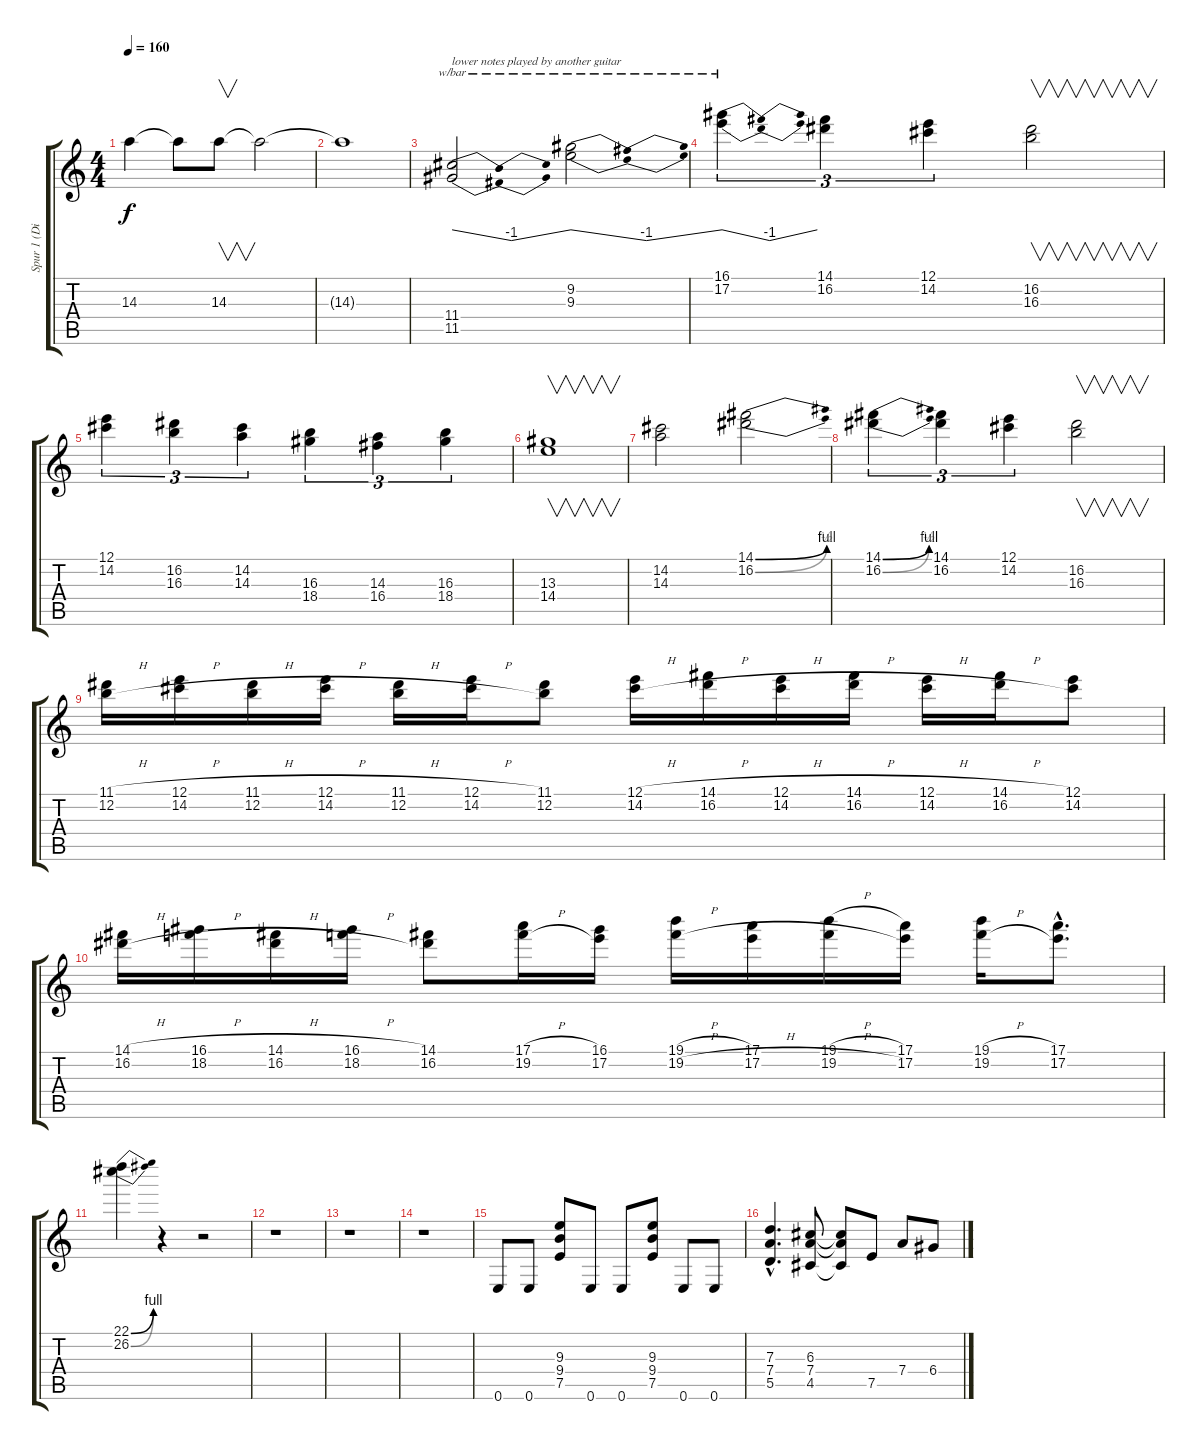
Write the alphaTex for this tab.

\track ("Spur 1 (Disto)" "Spur 1 (Di") {instrument distortionguitar}
\staff {score tabs}
\tuning (E4 B3 G3 D3 A2 E2) {hide}
\ts (4 4)
\tempo 160
\clef g2
\ks c
14.3{t}.4{dy f} 14.3{t}.8 14.3.8{v} 14.3{t}.2 |
14.3{t}.1 |
(11.4 11.5).2{tbe (dip default 0 0 30 -4 60 0) txt "lower notes played by another guitar"} (9.2 9.3).2{tbe (dip default 0 0 30 -4 60 0)} |
(16.1 17.2).4{tu (3 2) tbe (dip default 0 0 30 -4 60 0)} (14.1 16.2).4{tu (3 2)} (12.1 14.2).4{tu (3 2)} (16.2 16.3).2{v} |
(12.1 14.2).4{tu (3 2)} (16.2 16.3).4{tu (3 2)} (14.2 14.3).4{tu (3 2)} (16.3 18.4).4{tu (3 2)} (14.3 16.4).4{tu (3 2)} (16.3 18.4).4{tu (3 2)} |
(13.3 14.4).1{v} |
(14.2 14.3).2 (14.1{be (bend 0 0 60 4)} 16.2{be (bend 0 0 60 2)}).2 |
(14.1{be (bend 0 0 60 4)} 16.2{be (bend 0 0 60 2)}).4{tu (3 2)} (14.1 16.2).4{tu (3 2)} (12.1 14.2).4{tu (3 2)} (16.2 16.3).2{v} |
(11.1{h} 12.2{h}).16 (12.1{h} 14.2{h}).16 (11.1{h} 12.2{h}).16 (12.1{h} 14.2{h}).16 (11.1{h} 12.2{h}).16 (12.1{h} 14.2{h}).16 (11.1 12.2).8 (12.1{h} 14.2{h}).16 (14.1{h} 16.2{h}).16 (12.1{h} 14.2{h}).16 (14.1{h} 16.2{h}).16 (12.1{h} 14.2{h}).16 (14.1{h} 16.2{h}).16 (12.1 14.2).8 |
(14.1{h} 16.2{h}).16 (16.1{h} 18.2{h}).16 (14.1{h} 16.2{h}).16 (16.1{h} 18.2{h}).16 (14.1 16.2).8 (17.1{h} 19.2{h}).16 (16.1 17.2).16 (19.1{h} 19.2{h}).16 (17.1 17.2{h}).16 (19.1{h} 19.2{h}).16 (17.1 17.2).16 (19.1{h} 19.2{h}).16 (17.1{hac} 17.2{hac}).8{d} |
(22.1{be (bend 0 0 60 4)} 26.2{be (bend 0 0 60 4)}).4 r.4 r.2 |
r.1 |
r.1 |
r.1 |
0.6.8 0.6.8 (9.3 9.4 7.5).8 0.6.8 0.6.8 (9.3 9.4 7.5).8 0.6.8 0.6.8 |
(7.3{hac} 7.4{hac} 5.5{hac}).4{d} (6.3 7.4 4.5).8 (6.3{t} 7.4{t} 4.5{t}).8 7.5.8 7.4.8 6.4.8
